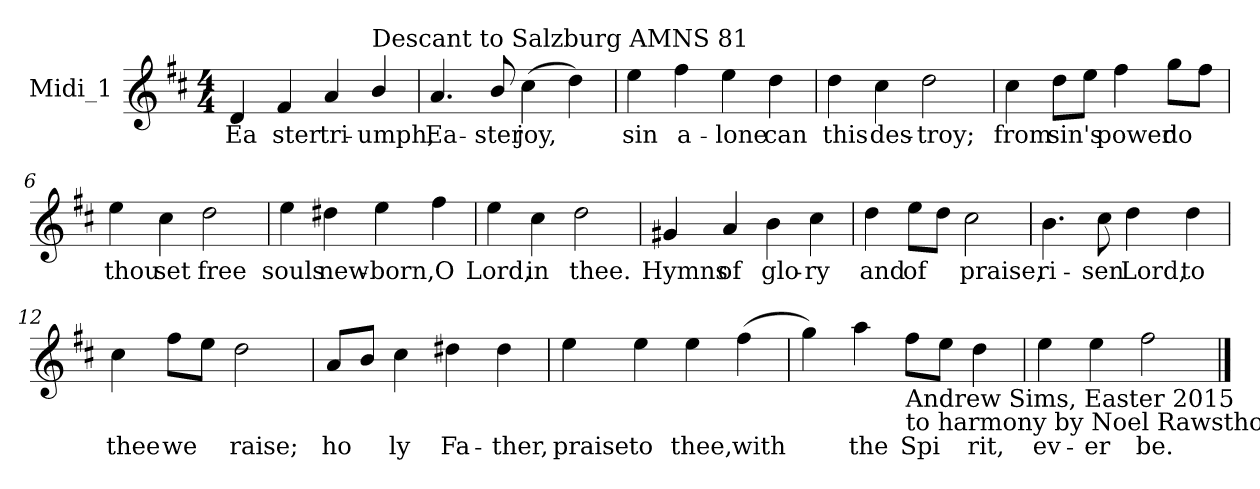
**kern	**text
*part1	*part1
*staff1	*staff1
*I"Midi_1	*
*clefG2	*
*k[f#c#]	*
*D:	*
*M4/4	*
=1	=1
!	!LO:LY:b
4d	Ea
!	!LO:LY:b
4f#	-ster
!	!LO:LY:b
4a	tri-
!LO:TX:a:t=Descant to Salzburg AMNS 81	!
!	!LO:LY:b
4b/	-umph,
=2	=2
!	!LO:LY:b
4.a	Ea-
!	!LO:LY:b
8b/	-ster
!	!LO:LY:b
(>4cc#	joy,
4dd)	.
=3	=3
!	!LO:LY:b
4ee	sin
!	!LO:LY:b
4ff#	a-
!	!LO:LY:b
4ee	-lone
!	!LO:LY:b
4dd	can
=4	=4
!	!LO:LY:b
4dd	this
!	!LO:LY:b
4cc#	des-
!	!LO:LY:b
2dd	-troy;
!!LO:LB:g=z
=5	=5
!	!LO:LY:b
4cc#	from
!	!LO:LY:b
8ddL	sin's
8eeJ	.
!	!LO:LY:b
4ff#	power
!	!LO:LY:b
8ggL	do
8ff#J	.
=6	=6
!	!LO:LY:b
4ee	thou
!	!LO:LY:b
4cc#	set
!	!LO:LY:b
2dd	free
=7	=7
!	!LO:LY:b
4ee	souls
!	!LO:LY:b
4dd#X	new-
!	!LO:LY:b
4ee	-born,
!	!LO:LY:b
4ff#	O
=8	=8
!	!LO:LY:b
4ee	Lord,
!	!LO:LY:b
4cc#	in
!	!LO:LY:b
2dd	thee.
!!LO:LB:g=z
=9	=9
!	!LO:LY:b
4g#X	Hymns
!	!LO:LY:b
4a	of
!	!LO:LY:b
4b	glo-
!	!LO:LY:b
4cc#	-ry
=10	=10
!	!LO:LY:b
4dd	and
!	!LO:LY:b
8eeL	of
8ddJ	.
!	!LO:LY:b
2cc#	praise,
=11	=11
!	!LO:LY:b
4.b	ri-
!	!LO:LY:b
8cc#	-sen
!	!LO:LY:b
4dd	Lord,
!	!LO:LY:b
4dd	to
=12	=12
!	!LO:LY:b
4cc#	thee
!	!LO:LY:b
8ff#L	we
8eeJ	.
!	!LO:LY:b
2dd	raise;
!!LO:LB:g=z
=13	=13
!	!LO:LY:b
8aL	ho
8bJ	.
!	!LO:LY:b
4cc#	ly
!	!LO:LY:b
4dd#X	Fa-
!	!LO:LY:b
4dd#	-ther,
=14	=14
!	!LO:LY:b
4ee	praise
!	!LO:LY:b
4ee	to
!	!LO:LY:b
4ee	thee,
!	!LO:LY:b
(>4ff#	with
=15	=15
4gg)	.
!	!LO:LY:b
4aa	the
!LO:TX:b:t=Andrew Sims, Easter 2015\nto harmony by Noel Rawsthorne	!
!	!LO:LY:b
8ff#L	Spi
8eeJ	.
!	!LO:LY:b
4dd	rit,
=16	=16
!	!LO:LY:b
4ee	ev-
!	!LO:LY:b
4ee	-er
!	!LO:LY:b
2ff#	be.
==	==
*-	*-
